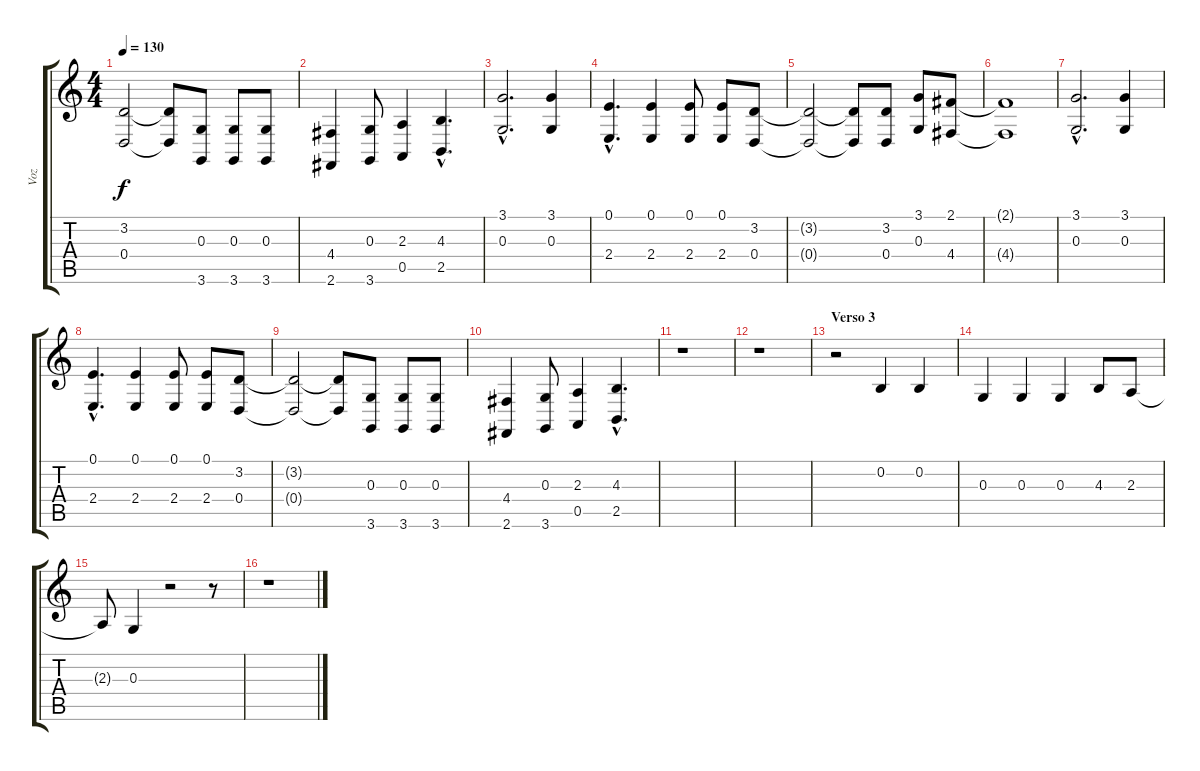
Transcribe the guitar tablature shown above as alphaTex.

\track ("Voz" "Voz") {instrument flute}
\staff {score tabs}
\tuning (E4 B3 G3 D3 A2 E2) {hide}
\ts (4 4)
\tempo 130
\clef g2
\ks c
(3.2{t} 0.4{t}).2{dy f} (3.2{t} 0.4{t}).8 (0.3 3.6).8 (0.3 3.6).8 (0.3 3.6).8 |
(4.4 2.6).4 (0.3 3.6).8 (2.3 0.5).4 (4.3{hac} 2.5{hac}).4{d} |
(3.1{hac} 0.3{hac}).2{d} (3.1 0.3).4 |
(0.1{hac} 2.4{hac}).4{d} (0.1 2.4).4 (0.1 2.4).8 (0.1 2.4).8 (3.2 0.4).8 |
(3.2{t} 0.4{t}).2 (3.2{t} 0.4{t}).8 (3.2 0.4).8 (3.1 0.3).8 (2.1 4.4).8 |
(2.1{t} 4.4{t}).1 |
(3.1{hac} 0.3{hac}).2{d} (3.1 0.3).4 |
(0.1{hac} 2.4{hac}).4{d} (0.1 2.4).4 (0.1 2.4).8 (0.1 2.4).8 (3.2 0.4).8 |
(3.2{t} 0.4{t}).2 (3.2{t} 0.4{t}).8 (0.3 3.6).8 (0.3 3.6).8 (0.3 3.6).8 |
(4.4 2.6).4 (0.3 3.6).8 (2.3 0.5).4 (4.3{hac} 2.5{hac}).4{d} |
\section ("" "")
r.1 |
r.1 |
\section ("" "Verso 3")
r.2 0.2.4 0.2.4 |
0.3.4 0.3.4 0.3.4 4.3.8 2.3.8 |
2.3{t}.8 0.3.4 r.2 r.8 |
r.1
